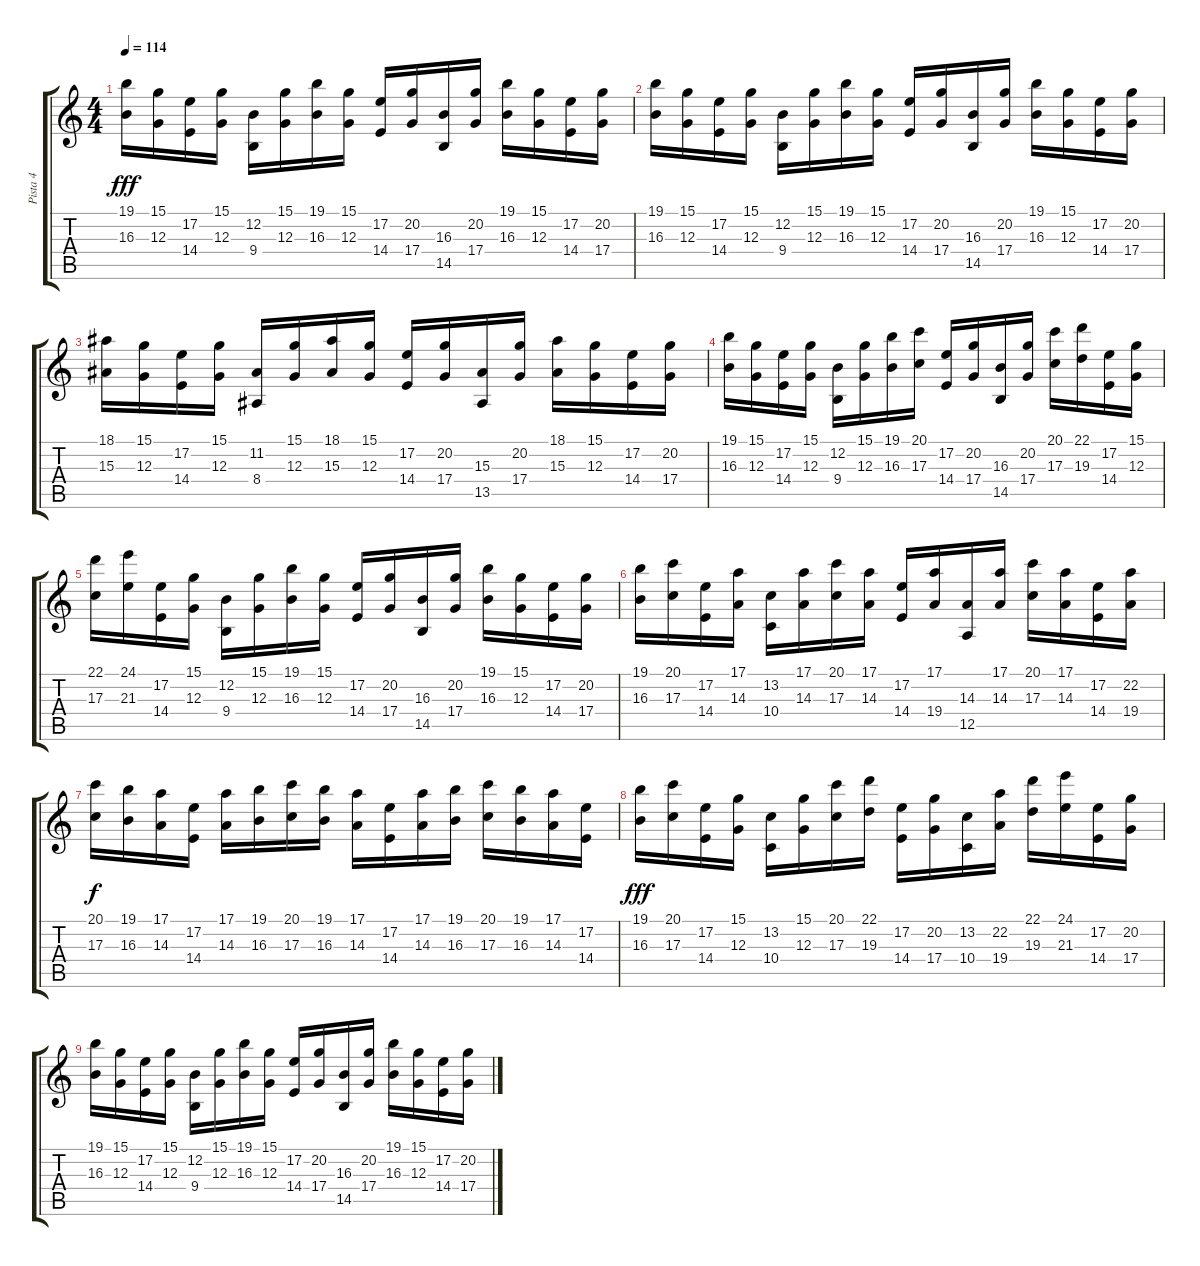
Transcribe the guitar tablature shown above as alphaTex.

\track ("Pista 4" "Pista 4") {instrument lead2sawtooth}
\staff {score tabs}
\tuning (E4 B3 G3 D3 A2 E2) {hide}
\ts (4 4)
\tempo 114
\clef g2
\ks c
(19.1 16.3).16{dy fff} (15.1 12.3).16 (17.2 14.4).16 (15.1 12.3).16 (12.2 9.4).16 (15.1 12.3).16 (19.1 16.3).16 (15.1 12.3).16 (17.2 14.4).16 (20.2 17.4).16 (16.3 14.5).16 (20.2 17.4).16 (19.1 16.3).16 (15.1 12.3).16 (17.2 14.4).16 (20.2 17.4).16 |
(19.1 16.3).16 (15.1 12.3).16 (17.2 14.4).16 (15.1 12.3).16 (12.2 9.4).16 (15.1 12.3).16 (19.1 16.3).16 (15.1 12.3).16 (17.2 14.4).16 (20.2 17.4).16 (16.3 14.5).16 (20.2 17.4).16 (19.1 16.3).16 (15.1 12.3).16 (17.2 14.4).16 (20.2 17.4).16 |
(18.1 15.3).16 (15.1 12.3).16 (17.2 14.4).16 (15.1 12.3).16 (11.2 8.4).16 (15.1 12.3).16 (18.1 15.3).16 (15.1 12.3).16 (17.2 14.4).16 (20.2 17.4).16 (15.3 13.5).16 (20.2 17.4).16 (18.1 15.3).16 (15.1 12.3).16 (17.2 14.4).16 (20.2 17.4).16 |
(19.1 16.3).16 (15.1 12.3).16 (17.2 14.4).16 (15.1 12.3).16 (12.2 9.4).16 (15.1 12.3).16 (19.1 16.3).16 (20.1 17.3).16 (17.2 14.4).16 (20.2 17.4).16 (16.3 14.5).16 (20.2 17.4).16 (20.1 17.3).16 (22.1 19.3).16 (17.2 14.4).16 (15.1 12.3).16 |
(22.1 17.3).16 (24.1 21.3).16 (17.2 14.4).16 (15.1 12.3).16 (12.2 9.4).16 (15.1 12.3).16 (19.1 16.3).16 (15.1 12.3).16 (17.2 14.4).16 (20.2 17.4).16 (16.3 14.5).16 (20.2 17.4).16 (19.1 16.3).16 (15.1 12.3).16 (17.2 14.4).16 (20.2 17.4).16 |
(19.1 16.3).16 (20.1 17.3).16 (17.2 14.4).16 (17.1 14.3).16 (13.2 10.4).16 (17.1 14.3).16 (20.1 17.3).16 (17.1 14.3).16 (17.2 14.4).16 (17.1 19.4).16 (14.3 12.5).16 (17.1 14.3).16 (20.1 17.3).16 (17.1 14.3).16 (17.2 14.4).16 (22.2 19.4).16 |
(20.1 17.3).16{dy f} (19.1 16.3).16 (17.1 14.3).16 (17.2 14.4).16 (17.1 14.3).16 (19.1 16.3).16 (20.1 17.3).16 (19.1 16.3).16 (17.1 14.3).16 (17.2 14.4).16 (17.1 14.3).16 (19.1 16.3).16 (20.1 17.3).16 (19.1 16.3).16 (17.1 14.3).16 (17.2 14.4).16 |
(19.1 16.3).16{dy fff} (20.1 17.3).16 (17.2 14.4).16 (15.1 12.3).16 (13.2 10.4).16 (15.1 12.3).16 (20.1 17.3).16 (22.1 19.3).16 (17.2 14.4).16 (20.2 17.4).16 (13.2 10.4).16 (22.2 19.4).16 (22.1 19.3).16 (24.1 21.3).16 (17.2 14.4).16 (20.2 17.4).16 |
(19.1 16.3).16 (15.1 12.3).16 (17.2 14.4).16 (15.1 12.3).16 (12.2 9.4).16 (15.1 12.3).16 (19.1 16.3).16 (15.1 12.3).16 (17.2 14.4).16 (20.2 17.4).16 (16.3 14.5).16 (20.2 17.4).16 (19.1 16.3).16 (15.1 12.3).16 (17.2 14.4).16 (20.2 17.4).16
